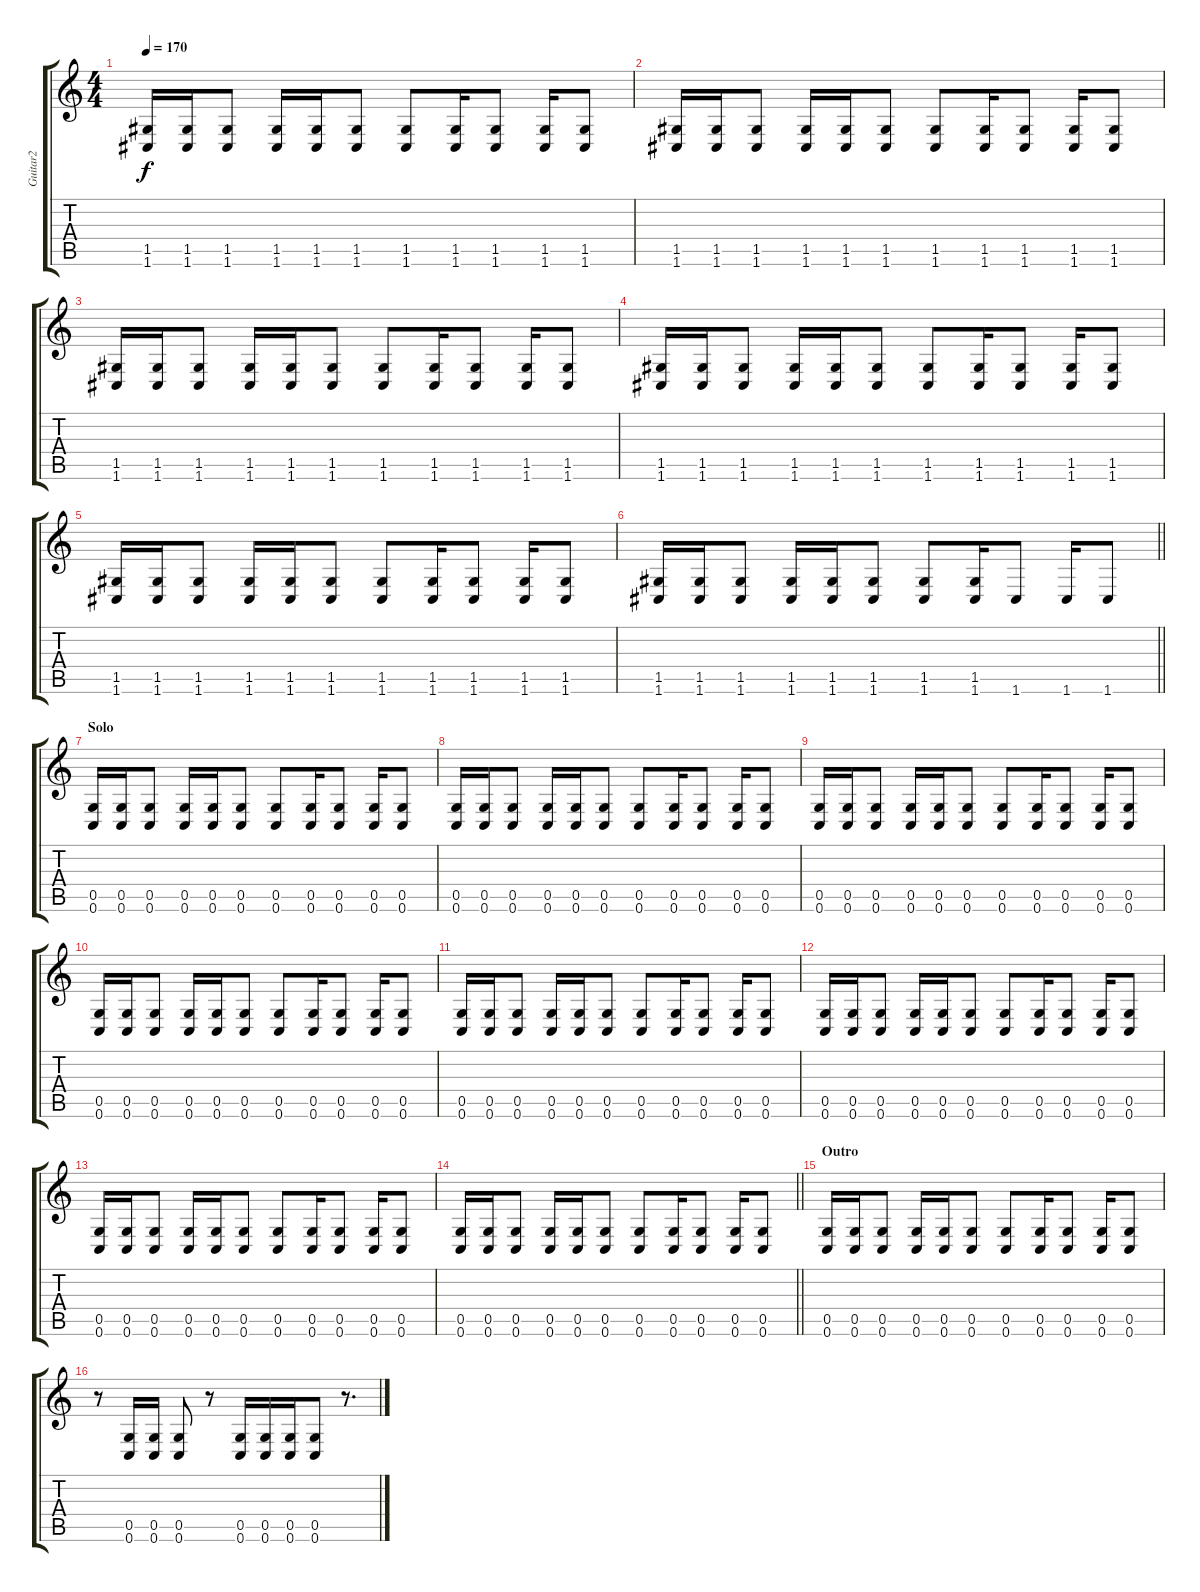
\track ("Guitar2" "Guitar2") {instrument distortionguitar}
\staff {score tabs}
\tuning (D4 A3 F3 C3 G2 C2) {hide}
\ts (4 4)
\tempo 170
\clef g2
\ks c
(1.5 1.6).16{dy f} (1.5 1.6).16 (1.5 1.6).8 (1.5 1.6).16 (1.5 1.6).16 (1.5 1.6).8 (1.5 1.6).8 (1.5 1.6).16 (1.5 1.6).8 (1.5 1.6).16 (1.5 1.6).8 |
(1.5 1.6).16 (1.5 1.6).16 (1.5 1.6).8 (1.5 1.6).16 (1.5 1.6).16 (1.5 1.6).8 (1.5 1.6).8 (1.5 1.6).16 (1.5 1.6).8 (1.5 1.6).16 (1.5 1.6).8 |
(1.5 1.6).16 (1.5 1.6).16 (1.5 1.6).8 (1.5 1.6).16 (1.5 1.6).16 (1.5 1.6).8 (1.5 1.6).8 (1.5 1.6).16 (1.5 1.6).8 (1.5 1.6).16 (1.5 1.6).8 |
(1.5 1.6).16 (1.5 1.6).16 (1.5 1.6).8 (1.5 1.6).16 (1.5 1.6).16 (1.5 1.6).8 (1.5 1.6).8 (1.5 1.6).16 (1.5 1.6).8 (1.5 1.6).16 (1.5 1.6).8 |
(1.5 1.6).16 (1.5 1.6).16 (1.5 1.6).8 (1.5 1.6).16 (1.5 1.6).16 (1.5 1.6).8 (1.5 1.6).8 (1.5 1.6).16 (1.5 1.6).8 (1.5 1.6).16 (1.5 1.6).8 |
\barLineRight lightlight
(1.5 1.6).16 (1.5 1.6).16 (1.5 1.6).8 (1.5 1.6).16 (1.5 1.6).16 (1.5 1.6).8 (1.5 1.6).8 (1.5 1.6).16 1.6.8 1.6.16 1.6.8 |
\section ("" "Solo")
(0.5 0.6).16 (0.5 0.6).16 (0.5 0.6).8 (0.5 0.6).16 (0.5 0.6).16 (0.5 0.6).8 (0.5 0.6).8 (0.5 0.6).16 (0.5 0.6).8 (0.5 0.6).16 (0.5 0.6).8 |
(0.5 0.6).16 (0.5 0.6).16 (0.5 0.6).8 (0.5 0.6).16 (0.5 0.6).16 (0.5 0.6).8 (0.5 0.6).8 (0.5 0.6).16 (0.5 0.6).8 (0.5 0.6).16 (0.5 0.6).8 |
(0.5 0.6).16 (0.5 0.6).16 (0.5 0.6).8 (0.5 0.6).16 (0.5 0.6).16 (0.5 0.6).8 (0.5 0.6).8 (0.5 0.6).16 (0.5 0.6).8 (0.5 0.6).16 (0.5 0.6).8 |
(0.5 0.6).16 (0.5 0.6).16 (0.5 0.6).8 (0.5 0.6).16 (0.5 0.6).16 (0.5 0.6).8 (0.5 0.6).8 (0.5 0.6).16 (0.5 0.6).8 (0.5 0.6).16 (0.5 0.6).8 |
(0.5 0.6).16 (0.5 0.6).16 (0.5 0.6).8 (0.5 0.6).16 (0.5 0.6).16 (0.5 0.6).8 (0.5 0.6).8 (0.5 0.6).16 (0.5 0.6).8 (0.5 0.6).16 (0.5 0.6).8 |
(0.5 0.6).16 (0.5 0.6).16 (0.5 0.6).8 (0.5 0.6).16 (0.5 0.6).16 (0.5 0.6).8 (0.5 0.6).8 (0.5 0.6).16 (0.5 0.6).8 (0.5 0.6).16 (0.5 0.6).8 |
(0.5 0.6).16 (0.5 0.6).16 (0.5 0.6).8 (0.5 0.6).16 (0.5 0.6).16 (0.5 0.6).8 (0.5 0.6).8 (0.5 0.6).16 (0.5 0.6).8 (0.5 0.6).16 (0.5 0.6).8 |
\barLineRight lightlight
(0.5 0.6).16 (0.5 0.6).16 (0.5 0.6).8 (0.5 0.6).16 (0.5 0.6).16 (0.5 0.6).8 (0.5 0.6).8 (0.5 0.6).16 (0.5 0.6).8 (0.5 0.6).16 (0.5 0.6).8 |
\section ("" "Outro")
(0.5 0.6).16 (0.5 0.6).16 (0.5 0.6).8 (0.5 0.6).16 (0.5 0.6).16 (0.5 0.6).8 (0.5 0.6).8 (0.5 0.6).16 (0.5 0.6).8 (0.5 0.6).16 (0.5 0.6).8 |
r.8 (0.5 0.6).16 (0.5 0.6).16 (0.5 0.6).8 r.8 (0.5 0.6).16 (0.5 0.6).16 (0.5 0.6).16 (0.5 0.6).8 r.8{d}
